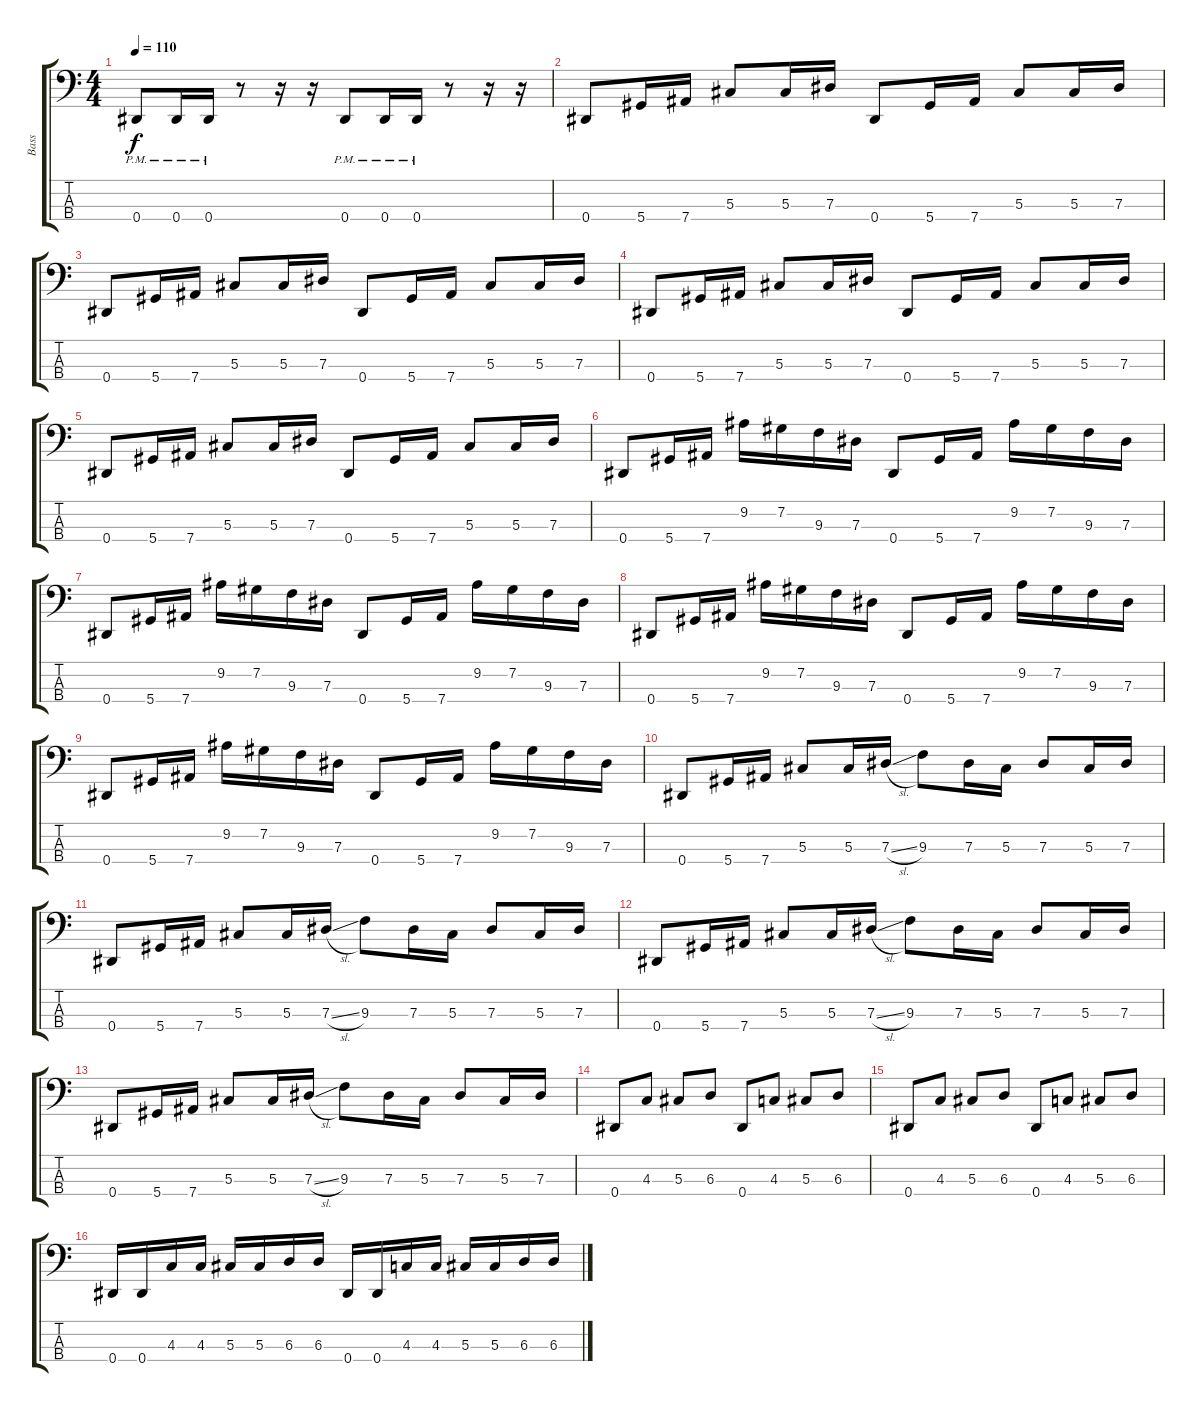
\track ("Bass" "Bass") {instrument electricbassfinger}
\staff {score tabs}
\tuning (Gb2 Db2 Ab1 Eb1) {hide}
\ts (4 4)
\tempo 110
\clef f4
\ks c
0.4{pm}.8{dy f} 0.4{pm}.16 0.4{pm}.16 r.8 r.16 r.16 0.4{pm}.8 0.4{pm}.16 0.4{pm}.16 r.8 r.16 r.16 |
0.4.8 5.4.16 7.4.16 5.3.8 5.3.16 7.3.16 0.4.8 5.4.16 7.4.16 5.3.8 5.3.16 7.3.16 |
0.4.8 5.4.16 7.4.16 5.3.8 5.3.16 7.3.16 0.4.8 5.4.16 7.4.16 5.3.8 5.3.16 7.3.16 |
0.4.8 5.4.16 7.4.16 5.3.8 5.3.16 7.3.16 0.4.8 5.4.16 7.4.16 5.3.8 5.3.16 7.3.16 |
0.4.8 5.4.16 7.4.16 5.3.8 5.3.16 7.3.16 0.4.8 5.4.16 7.4.16 5.3.8 5.3.16 7.3.16 |
0.4.8 5.4.16 7.4.16 9.2.16 7.2.16 9.3.16 7.3.16 0.4.8 5.4.16 7.4.16 9.2.16 7.2.16 9.3.16 7.3.16 |
0.4.8 5.4.16 7.4.16 9.2.16 7.2.16 9.3.16 7.3.16 0.4.8 5.4.16 7.4.16 9.2.16 7.2.16 9.3.16 7.3.16 |
0.4.8 5.4.16 7.4.16 9.2.16 7.2.16 9.3.16 7.3.16 0.4.8 5.4.16 7.4.16 9.2.16 7.2.16 9.3.16 7.3.16 |
0.4.8 5.4.16 7.4.16 9.2.16 7.2.16 9.3.16 7.3.16 0.4.8 5.4.16 7.4.16 9.2.16 7.2.16 9.3.16 7.3.16 |
0.4.8 5.4.16 7.4.16 5.3.8 5.3.16 7.3{sl}.16 9.3.8 7.3.16 5.3.16 7.3.8 5.3.16 7.3.16 |
0.4.8 5.4.16 7.4.16 5.3.8 5.3.16 7.3{sl}.16 9.3.8 7.3.16 5.3.16 7.3.8 5.3.16 7.3.16 |
0.4.8 5.4.16 7.4.16 5.3.8 5.3.16 7.3{sl}.16 9.3.8 7.3.16 5.3.16 7.3.8 5.3.16 7.3.16 |
0.4.8 5.4.16 7.4.16 5.3.8 5.3.16 7.3{sl}.16 9.3.8 7.3.16 5.3.16 7.3.8 5.3.16 7.3.16 |
0.4.8 4.3.8 5.3.8 6.3.8 0.4.8 4.3.8 5.3.8 6.3.8 |
0.4.8 4.3.8 5.3.8 6.3.8 0.4.8 4.3.8 5.3.8 6.3.8 |
0.4.16 0.4.16 4.3.16 4.3.16 5.3.16 5.3.16 6.3.16 6.3.16 0.4.16 0.4.16 4.3.16 4.3.16 5.3.16 5.3.16 6.3.16 6.3.16
